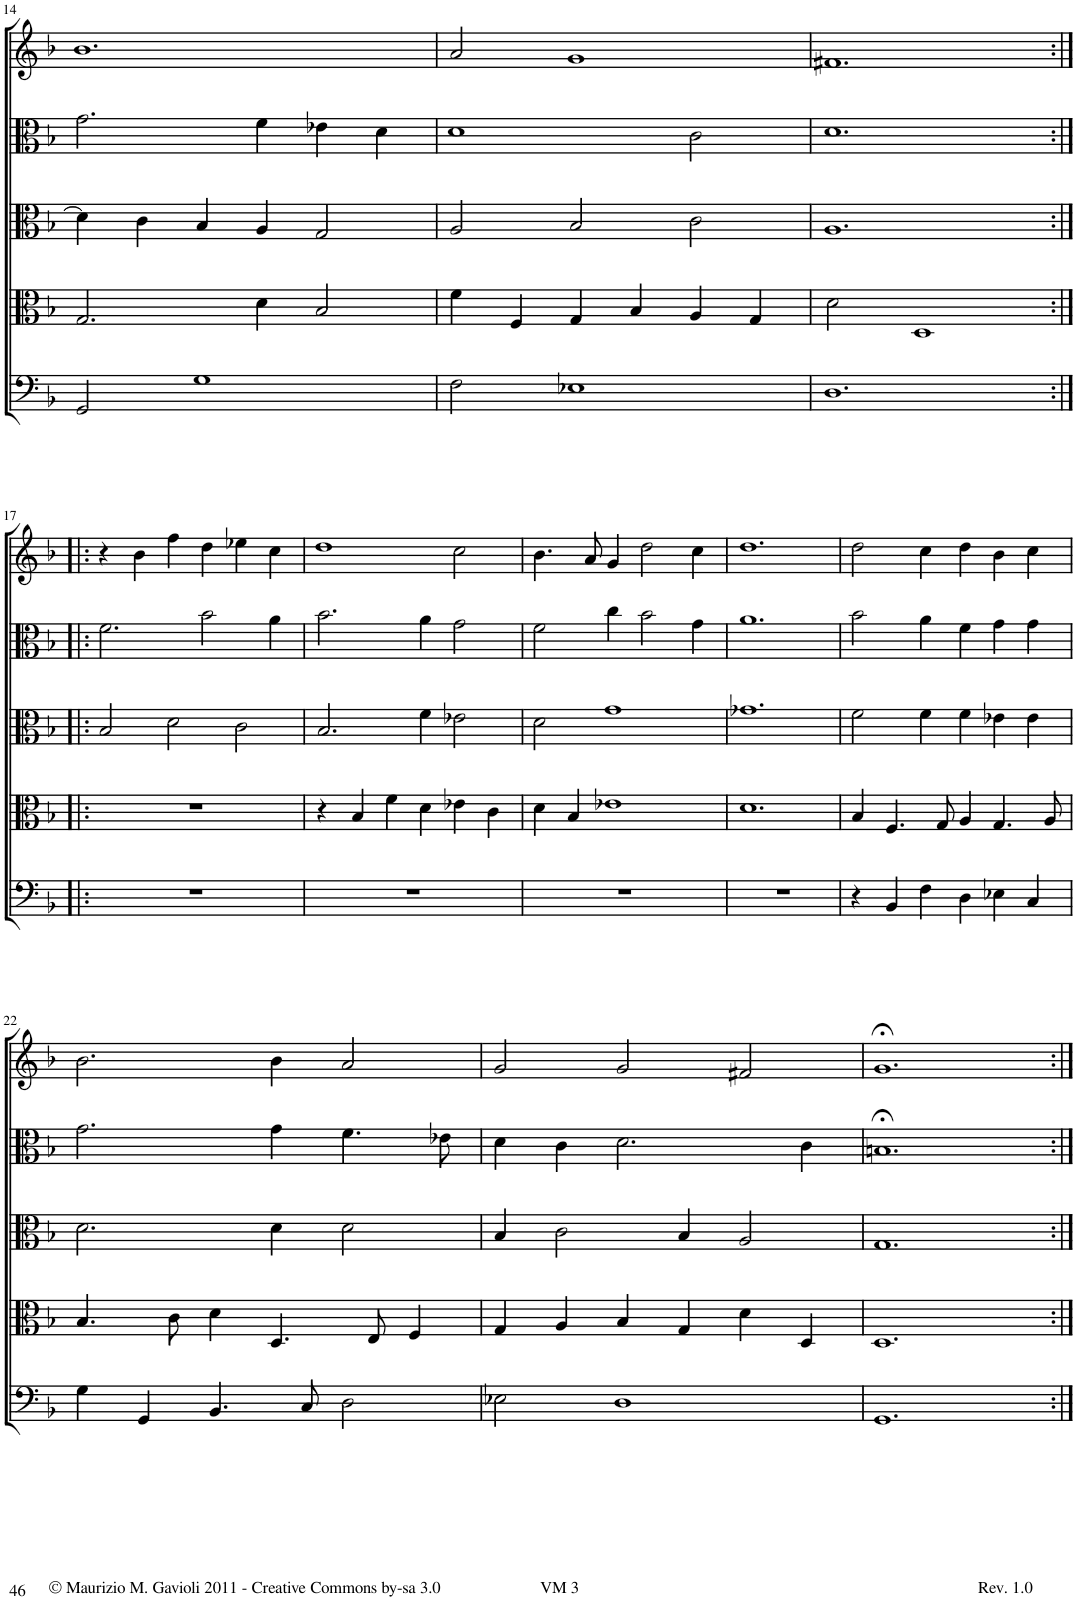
**kern	**kern	**kern	**kern	**kern
*part5	*part4	*part3	*part2	*part1
*staff5	*staff4	*staff3	*staff2	*staff1
*I"Trombone	*I"Trombone	*I"Trombone	*I"C Trumpet	*I"C Trumpet
*I'Trb	*I'Trb	*I'Trb	*I'Tpt	*I'Tpt
!!LO:PB:g=z
*clefF4	*clefC3	*clefC3	*clefC3	*clefG2
*k[b-]	*k[b-]	*k[b-]	*k[b-]	*k[b-]
*M3/2	*M3/2	*M3/2	*M3/2	*M3/2
=14	=14	=14	=14	=14
2GG/	2.G/	4d\]	2.g\	1.b-
.	.	4c\	.	.
1G	.	4B-/	.	.
.	4d\	4A/	4f\	.
.	2B-/	2G/	4e-X\	.
.	.	.	4d\	.
=15	=15	=15	=15	=15
2F\	4f\	2A/	1d	2a/
.	4F/	.	.	.
1E-X	4G/	2B-/	.	1g
.	4B-/	.	.	.
.	4A/	2c\	2c\	.
.	4G/	.	.	.
=16	=16	=16	=16	=16
1.D	2d\	1.A	1.d	1.f#X
.	1D	.	.	.
!!LO:LB:g=z
=17:|!|:	=17:|!|:	=17:|!|:	=17:|!|:	=17:|!|:
1.r	1.r	2B-/	2.f\	4r
.	.	.	.	4b-\
.	.	2d\	.	4ff\
.	.	.	2b-\	4dd\
.	.	2c\	.	4ee-X\
.	.	.	4a\	4cc\
=18	=18	=18	=18	=18
1.r	4r	2.B-/	2.b-\	1dd
.	4B-/	.	.	.
.	4f\	.	.	.
.	4d\	4f\	4a\	.
.	4e-X\	2e-X\	2g\	2cc\
.	4c\	.	.	.
=19	=19	=19	=19	=19
1.r	4d\	2d\	2f\	4.b-\
.	4B-/	.	.	.
.	.	.	.	8a/
.	1e-X	1g	4cc\	4g/
.	.	.	2b-\	2dd\
.	.	.	4g\	4cc\
=20	=20	=20	=20	=20
1.r	1.d	1.g-X	1.a	1.dd
=21	=21	=21	=21	=21
4r	4B-/	2f\	2b-\	2dd\
4BB-/	4.F/	.	.	.
4F\	.	4f\	4a\	4cc\
.	8G/	.	.	.
4D\	4A/	4f\	4f\	4dd\
4E-X\	4.G/	4e-X\	4g\	4b-\
4C/	.	4e-\	4g\	4cc\
.	8A/	.	.	.
!!LO:LB:g=z
=22	=22	=22	=22	=22
4G\	4.B-/	2.d\	2.g\	2.b-\
4GG/	.	.	.	.
.	8c\	.	.	.
4.BB-/	4d\	.	.	.
.	4.D/	4d\	4g\	4b-\
8C/	.	.	.	.
2D\	.	2d\	4.f\	2a/
.	8E/	.	.	.
.	4F/	.	.	.
.	.	.	8e-X\	.
=23	=23	=23	=23	=23
2E-X\	4G/	4B-/	4d\	2g/
.	4A/	2c\	4c\	.
1D	4B-/	.	2.d\	2g/
.	4G/	4B-/	.	.
.	4d\	2A/	.	2f#X/
.	4D/	.	4c\	.
=24	=24	=24	=24	=24
1.GG	1.D	1.G	1.Bn;<	1.g;<
=:|!	=:|!	=:|!	=:|!	=:|!
*-	*-	*-	*-	*-
